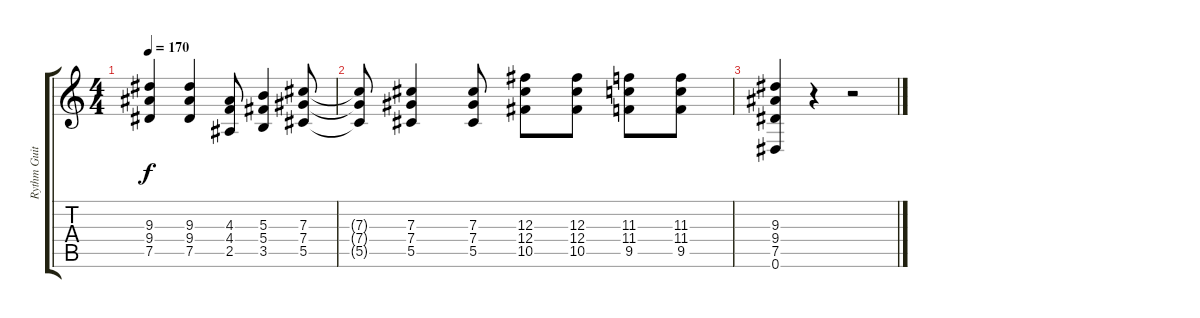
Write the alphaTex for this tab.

\track ("Rythm Guitar" "Rythm Guit") {instrument distortionguitar}
\staff {score tabs}
\tuning (Eb4 Bb3 Gb3 Db3 Ab2 Eb2) {hide}
\ts (4 4)
\tempo 170
\clef g2
\ks c
(9.3 9.4 7.5).4{dy f} (9.3 9.4 7.5).4 (4.3 4.4 2.5).8 (5.3 5.4 3.5).4 (7.3 7.4 5.5).8 |
(7.3{t} 7.4{t} 5.5{t}).8 (7.3 7.4 5.5).4 (7.3 7.4 5.5).8 (12.3 12.4 10.5).8 (12.3 12.4 10.5).8 (11.3 11.4 9.5).8 (11.3 11.4 9.5).8 |
(9.3 9.4 7.5 0.6).4 r.4 r.2
